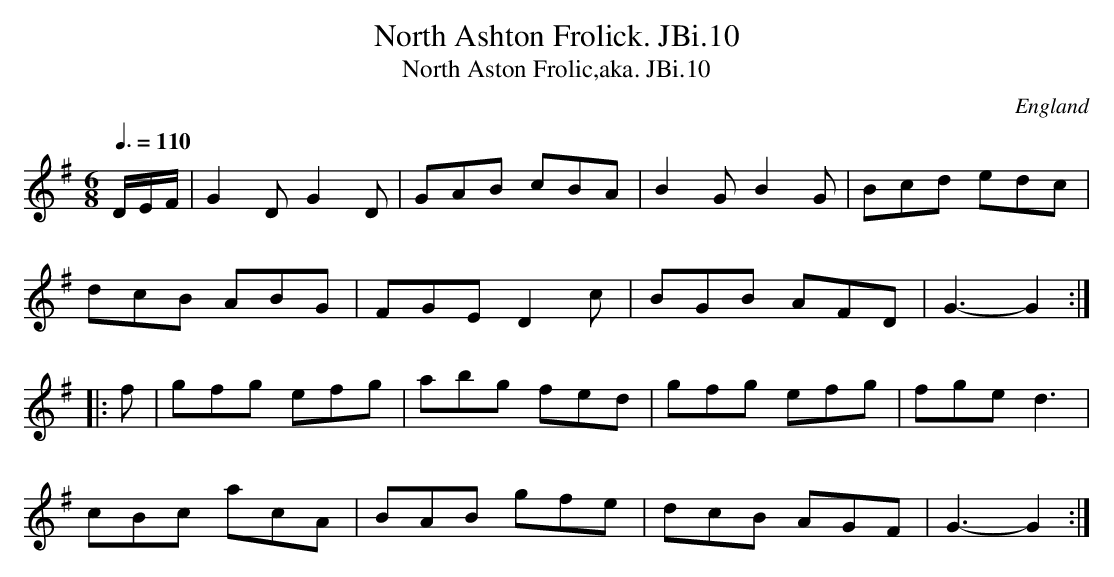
X:1
T:North Ashton Frolick. JBi.10
T:North Aston Frolic,aka. JBi.10
L:1/8
M:6/8
O:England
Q:3/8=110
K:G
D/E/F/|G2DG2D|GAB cBA|B2GB2G|Bcd edc|!
dcB ABG|FGED2c|BGB AFD|G3-G2:|!
|:f|gfg efg|abg fed|gfg efg|fged3|!
cBc acA|BAB gfe|dcB AGF|G3-G2:|
